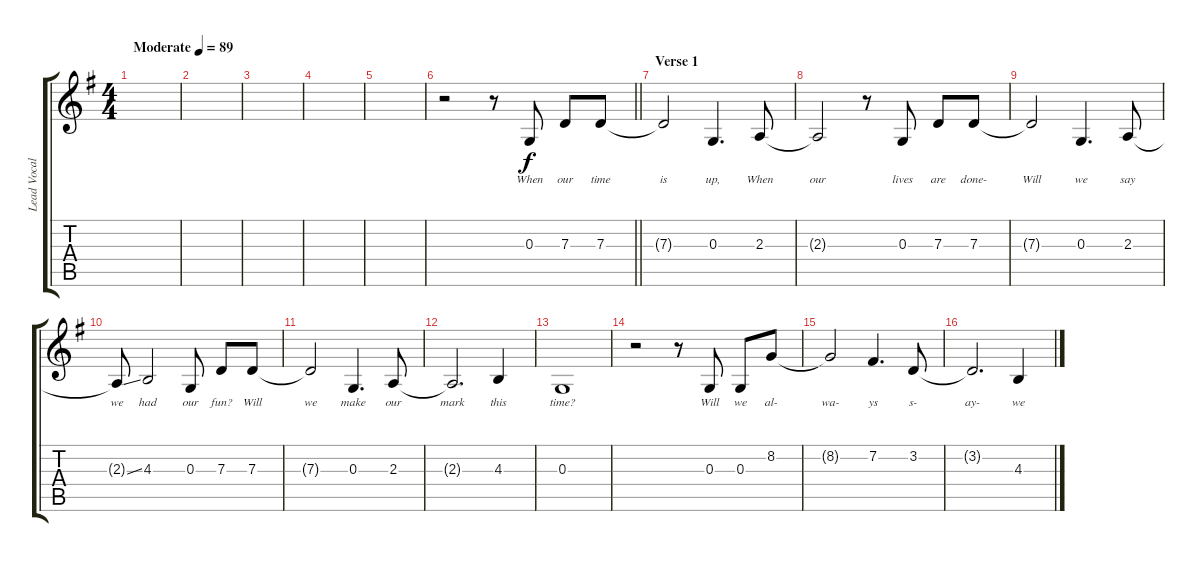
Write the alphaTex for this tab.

\track ("Lead Vocals" "Lead Vocal") {instrument clarinet}
\staff {score tabs}
\tuning (E4 B3 G3 D3 A2 E2) {hide}
\ts (4 4)
\tempo (89 "Moderate")
\clef g2
\ks g
|
|
|
|
|
\barLineRight lightlight
r.2 r.8 0.3.8{lyrics (0 "When") lyrics (1 "") lyrics (2 "") lyrics (3 "") lyrics (4 "")} 7.3.8{lyrics (0 "our") lyrics (1 "") lyrics (2 "") lyrics (3 "") lyrics (4 "")} 7.3.8{lyrics (0 "time") lyrics (1 "") lyrics (2 "") lyrics (3 "") lyrics (4 "")} |
\section ("" "Verse 1")
7.3{t}.2{lyrics (0 "is") lyrics (1 "") lyrics (2 "") lyrics (3 "") lyrics (4 "")} 0.3.4{d lyrics (0 "up,") lyrics (1 "") lyrics (2 "") lyrics (3 "") lyrics (4 "")} 2.3.8{lyrics (0 "When") lyrics (1 "") lyrics (2 "") lyrics (3 "") lyrics (4 "")} |
2.3{t}.2{lyrics (0 "our") lyrics (1 "") lyrics (2 "") lyrics (3 "") lyrics (4 "")} r.8 0.3.8{lyrics (0 "lives") lyrics (1 "") lyrics (2 "") lyrics (3 "") lyrics (4 "")} 7.3.8{lyrics (0 "are") lyrics (1 "") lyrics (2 "") lyrics (3 "") lyrics (4 "")} 7.3.8{lyrics (0 "done-") lyrics (1 "") lyrics (2 "") lyrics (3 "") lyrics (4 "")} |
7.3{t}.2{lyrics (0 "Will") lyrics (1 "") lyrics (2 "") lyrics (3 "") lyrics (4 "")} 0.3.4{d lyrics (0 "we") lyrics (1 "") lyrics (2 "") lyrics (3 "") lyrics (4 "")} 2.3.8{lyrics (0 "say") lyrics (1 "") lyrics (2 "") lyrics (3 "") lyrics (4 "")} |
2.3{ss t}.8{lyrics (0 "we") lyrics (1 "") lyrics (2 "") lyrics (3 "") lyrics (4 "")} 4.3.2{lyrics (0 "had") lyrics (1 "") lyrics (2 "") lyrics (3 "") lyrics (4 "")} 0.3.8{lyrics (0 "our") lyrics (1 "") lyrics (2 "") lyrics (3 "") lyrics (4 "")} 7.3.8{lyrics (0 "fun?") lyrics (1 "") lyrics (2 "") lyrics (3 "") lyrics (4 "")} 7.3.8{lyrics (0 "Will") lyrics (1 "") lyrics (2 "") lyrics (3 "") lyrics (4 "")} |
7.3{t}.2{lyrics (0 "we") lyrics (1 "") lyrics (2 "") lyrics (3 "") lyrics (4 "")} 0.3.4{d lyrics (0 "make") lyrics (1 "") lyrics (2 "") lyrics (3 "") lyrics (4 "")} 2.3.8{lyrics (0 "our") lyrics (1 "") lyrics (2 "") lyrics (3 "") lyrics (4 "")} |
2.3{t}.2{d lyrics (0 "mark") lyrics (1 "") lyrics (2 "") lyrics (3 "") lyrics (4 "")} 4.3.4{lyrics (0 "this") lyrics (1 "") lyrics (2 "") lyrics (3 "") lyrics (4 "")} |
0.3.1{lyrics (0 "time?") lyrics (1 "") lyrics (2 "") lyrics (3 "") lyrics (4 "")} |
r.2 r.8 0.3.8{lyrics (0 "Will") lyrics (1 "") lyrics (2 "") lyrics (3 "") lyrics (4 "")} 0.3.8{lyrics (0 "we") lyrics (1 "") lyrics (2 "") lyrics (3 "") lyrics (4 "")} 8.2.8{lyrics (0 "al-") lyrics (1 "") lyrics (2 "") lyrics (3 "") lyrics (4 "")} |
8.2{t}.2{lyrics (0 "wa-") lyrics (1 "") lyrics (2 "") lyrics (3 "") lyrics (4 "")} 7.2.4{d lyrics (0 "ys") lyrics (1 "") lyrics (2 "") lyrics (3 "") lyrics (4 "")} 3.2.8{lyrics (0 "s-") lyrics (1 "") lyrics (2 "") lyrics (3 "") lyrics (4 "")} |
3.2{t}.2{d lyrics (0 "ay-") lyrics (1 "") lyrics (2 "") lyrics (3 "") lyrics (4 "")} 4.3.4{lyrics (0 "we") lyrics (1 "") lyrics (2 "") lyrics (3 "") lyrics (4 "")}
